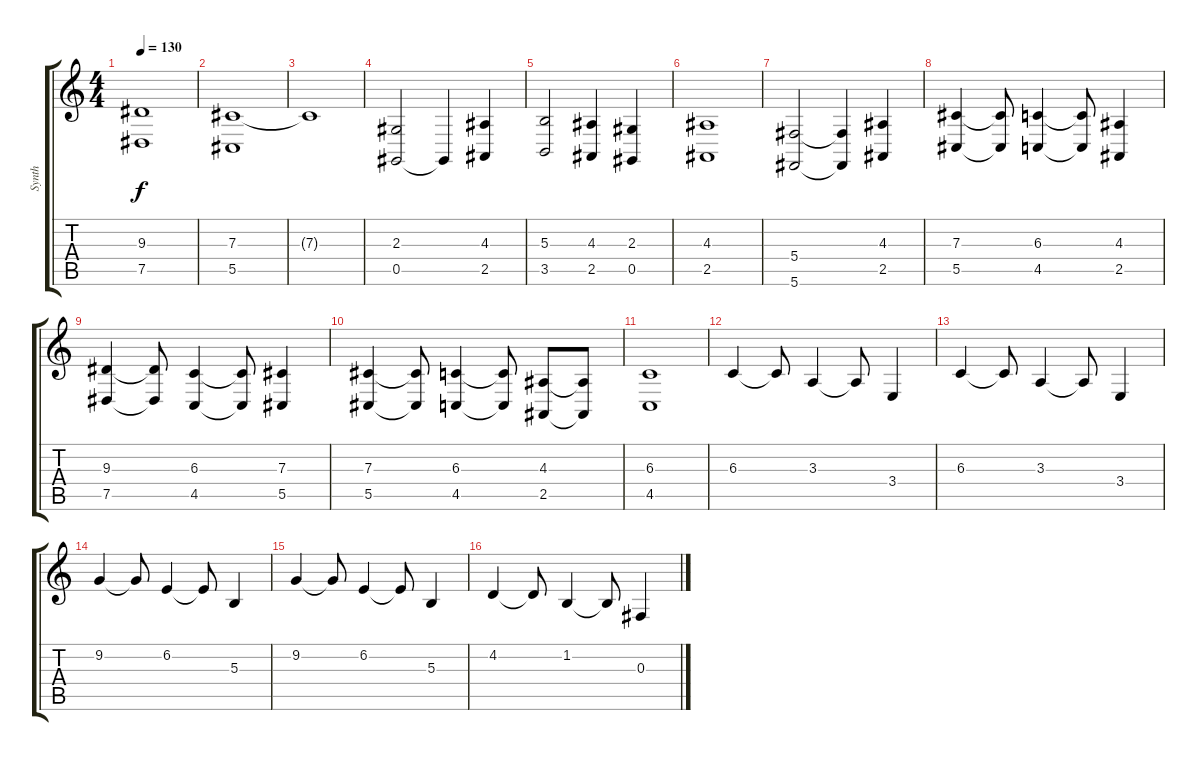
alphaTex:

\track ("Synth" "Synth") {instrument stringensemble1}
\staff {score tabs}
\tuning (Eb4 Bb3 Gb3 Db3 Ab2 Db2) {hide}
\ts (4 4)
\tempo 130
\clef g2
\ks c
(9.3 7.5).1{dy f} |
(7.3 5.5).1 |
7.3{t}.1 |
(2.3 0.5).2 0.5{t}.4 (4.3 2.5).4 |
(5.3 3.5).2 (4.3 2.5).4 (2.3 0.5).4 |
(4.3 2.5).1 |
(5.4 5.6).2 (5.4{t} 5.6{t}).4 (4.3 2.5).4 |
(7.3 5.5).4 (7.3{t} 5.5{t}).8 (6.3 4.5).4 (6.3{t} 4.5{t}).8 (4.3 2.5).4 |
(9.3 7.5).4 (9.3{t} 7.5{t}).8 (6.3 4.5).4 (6.3{t} 4.5{t}).8 (7.3 5.5).4 |
(7.3 5.5).4 (7.3{t} 5.5{t}).8 (6.3 4.5).4 (6.3{t} 4.5{t}).8 (4.3 2.5).8 (4.3{t} 2.5{t}).8 |
(6.3 4.5).1 |
6.3.4 6.3{t}.8 3.3.4 3.3{t}.8 3.4.4 |
6.3.4 6.3{t}.8 3.3.4 3.3{t}.8 3.4.4 |
9.2.4 9.2{t}.8 6.2.4 6.2{t}.8 5.3.4 |
9.2.4 9.2{t}.8 6.2.4 6.2{t}.8 5.3.4 |
4.2.4 4.2{t}.8 1.2.4 1.2{t}.8 0.3.4
